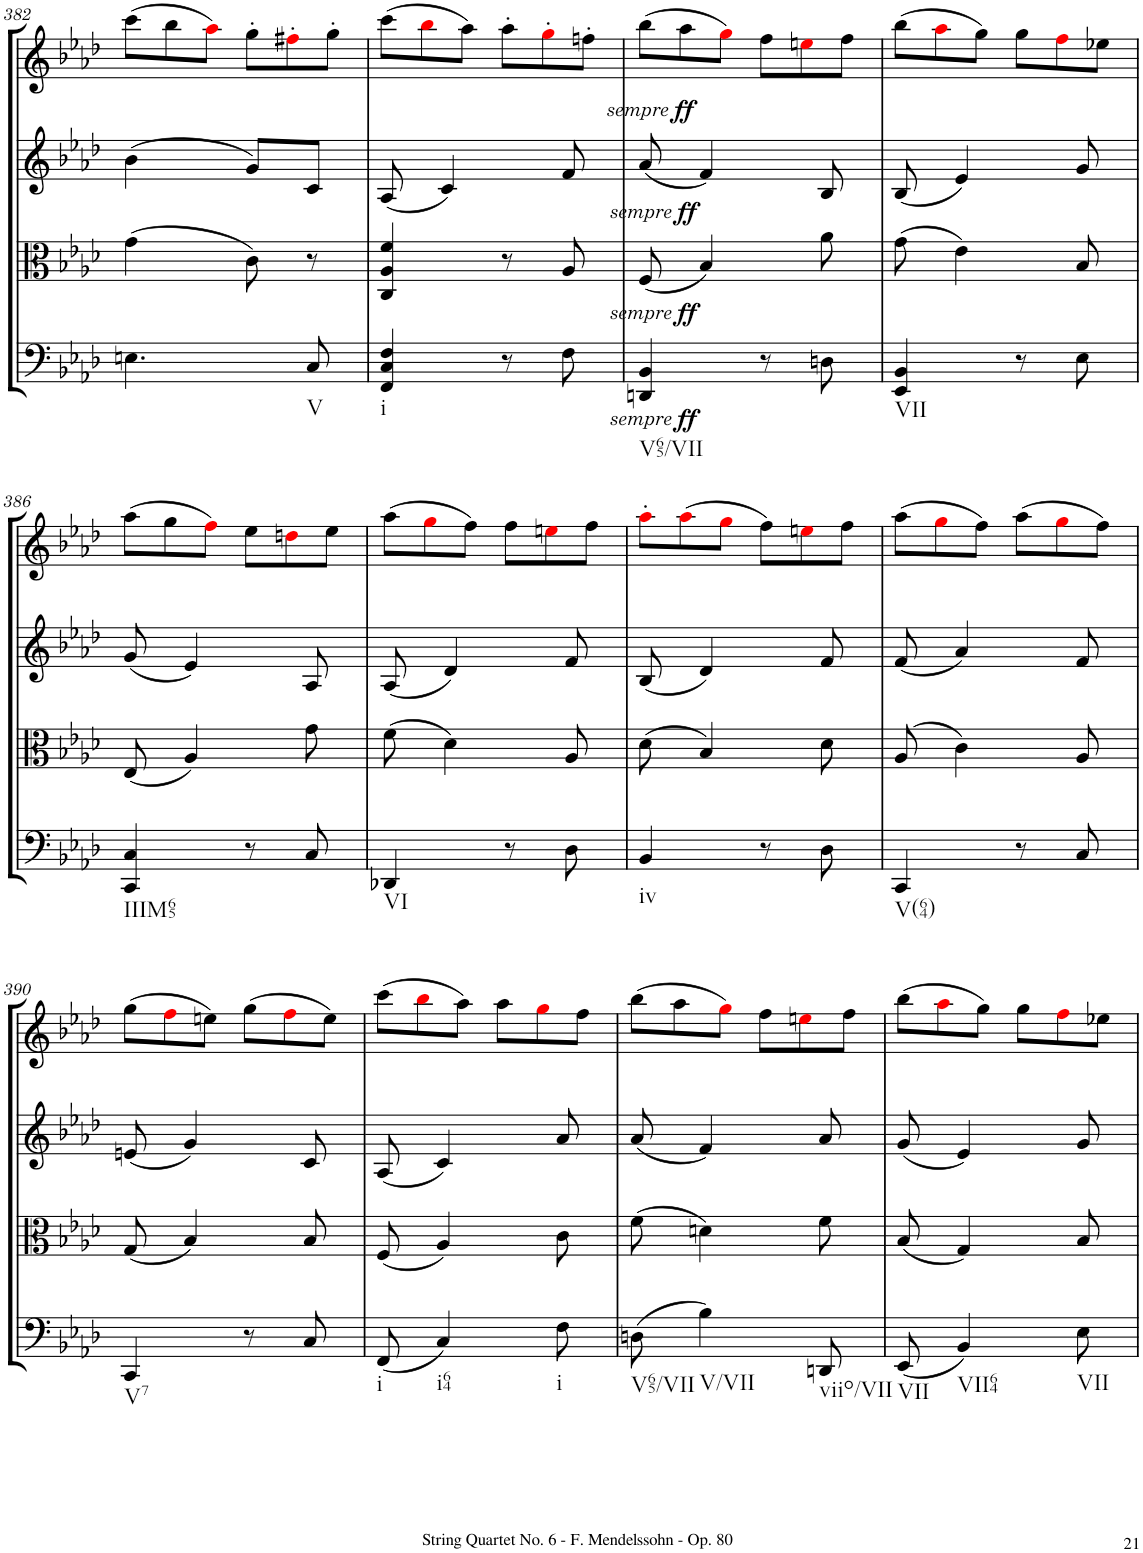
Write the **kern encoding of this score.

**kern	**dynam	**kern	**dynam	**kern	**dynam	**kern	**dynam
*part4	*part4	*part3	*part3	*part2	*part2	*part1	*part1
*staff4	*staff4	*staff3	*staff3	*staff2	*staff2	*staff1	*staff1
*I"Violoncello	*	*I"Viola	*	*I"Violino II	*	*I"Violino I	*
*I'Vc	*	*I'Vla	*	*I'Vln	*	*I'Vln	*
!!LO:PB:g=z
*clefF4	*	*clefC3	*	*clefG2	*	*clefG2	*
*k[b-e-a-d-]	*	*k[b-e-a-d-]	*	*k[b-e-a-d-]	*	*k[b-e-a-d-]	*
*M2/4	*	*M2/4	*	*M2/4	*	*M2/4	*
*	*	*	*	*	*	*Xtuplet	*
=382	=382	=382	=382	=382	=382	=382	=382
4.En\	.	(4g\	.	(4b-\	.	(12ccc\L	.
.	.	.	.	.	.	12bb-\	.
.	.	.	.	.	.	12aa-i\J)	.
.	.	8c\)	.	8g/L)	.	12gg'\L	.
.	.	.	.	.	.	12ff#X'i\	.
8C/	.	8r	.	8c/J	.	.	.
.	.	.	.	.	.	12gg'\J	.
=383	=383	=383	=383	=383	=383	=383	=383
4FF/ 4C/ 4F/	.	4C/ 4A-/ 4f/	.	(8A-/	.	(12ccc\L	.
.	.	.	.	.	.	12bb-i\	.
.	.	.	.	4c/)	.	.	.
.	.	.	.	.	.	12aa-\J)	.
8r	.	8r	.	.	.	12aa-'\L	.
.	.	.	.	.	.	12gg'i\	.
8F\	.	8A-/	.	8f/	.	.	.
.	.	.	.	.	.	12ffn'\J	.
=384	=384	=384	=384	=384	=384	=384	=384
!	!LO:DY:b	!	!	!	!	!	!
!	!LO:DY:n=1:b	!	!LO:DY:b	!	!	!	!
!	!	!	!LO:DY:n=1:b	!	!LO:DY:b	!	!
!	!	!	!	!	!LO:DY:n=1:b	!	!LO:DY:b
!	!	!	!	!	!	!	!LO:DY:n=1:b
4DDn/ 4BB-/	other-dynamics ff	(8F/	other-dynamics ff	(8a-/	other-dynamics ff	(12bb-\L	other-dynamics ff
.	.	.	.	.	.	12aa-\	.
.	.	4B-/)	.	4f/)	.	.	.
.	.	.	.	.	.	12ggi\J)	.
8r	.	.	.	.	.	12ff\L	.
.	.	.	.	.	.	12eeni\	.
8Dn\	.	8a-\	.	8B-/	.	.	.
.	.	.	.	.	.	12ff\J	.
=385	=385	=385	=385	=385	=385	=385	=385
4EE-/ 4BB-/	.	(8g\	.	(8B-/	.	(12bb-\L	.
.	.	.	.	.	.	12aa-i\	.
.	.	4e-\)	.	4e-/)	.	.	.
.	.	.	.	.	.	12gg\J)	.
8r	.	.	.	.	.	12gg\L	.
.	.	.	.	.	.	12ffi\	.
8E-\	.	8B-/	.	8g/	.	.	.
.	.	.	.	.	.	12ee-X\J	.
!!LO:LB:g=z
=386	=386	=386	=386	=386	=386	=386	=386
4CC/ 4C/	.	(8E-/	.	(8g/	.	(12aa-\L	.
.	.	.	.	.	.	12gg\	.
.	.	4A-/)	.	4e-/)	.	.	.
.	.	.	.	.	.	12ffi\J)	.
8r	.	.	.	.	.	12ee-\L	.
.	.	.	.	.	.	12ddni\	.
8C/	.	8g\	.	8A-/	.	.	.
.	.	.	.	.	.	12ee-\J	.
=387	=387	=387	=387	=387	=387	=387	=387
4DD-X/	.	(8f\	.	(8A-/	.	(12aa-\L	.
.	.	.	.	.	.	12ggi\	.
.	.	4d-\)	.	4d-/)	.	.	.
.	.	.	.	.	.	12ff\J)	.
8r	.	.	.	.	.	12ff\L	.
.	.	.	.	.	.	12eeni\	.
8D-\	.	8A-/	.	8f/	.	.	.
.	.	.	.	.	.	12ff\J	.
=388	=388	=388	=388	=388	=388	=388	=388
4BB-/	.	(8d-\	.	(8B-/	.	12aa-'i\L	.
.	.	.	.	.	.	(12aa-i\	.
.	.	4B-/)	.	4d-/)	.	.	.
.	.	.	.	.	.	12ggi\J	.
8r	.	.	.	.	.	12ff\L)	.
.	.	.	.	.	.	12eeni\	.
8D-\	.	8d-\	.	8f/	.	.	.
.	.	.	.	.	.	12ff\J	.
=389	=389	=389	=389	=389	=389	=389	=389
4CC/	.	(8A-/	.	(8f/	.	(12aa-\L	.
.	.	.	.	.	.	12ggi\	.
.	.	4c\)	.	4a-/)	.	.	.
.	.	.	.	.	.	12ff\J)	.
8r	.	.	.	.	.	(12aa-\L	.
.	.	.	.	.	.	12ggi\	.
8C/	.	8A-/	.	8f/	.	.	.
.	.	.	.	.	.	12ff\J)	.
!!LO:LB:g=z
=390	=390	=390	=390	=390	=390	=390	=390
4CC/	.	(8G/	.	(8en/	.	(12gg\L	.
.	.	.	.	.	.	12ffi\	.
.	.	4B-/)	.	4g/)	.	.	.
.	.	.	.	.	.	12een\J)	.
8r	.	.	.	.	.	(12gg\L	.
.	.	.	.	.	.	12ffi\	.
8C/	.	8B-/	.	8c/	.	.	.
.	.	.	.	.	.	12ee\J)	.
=391	=391	=391	=391	=391	=391	=391	=391
(8FF/	.	(8F/	.	(8A-/	.	(12ccc\L	.
.	.	.	.	.	.	12bb-i\	.
4C/)	.	4A-/)	.	4c/)	.	.	.
.	.	.	.	.	.	12aa-\J)	.
.	.	.	.	.	.	12aa-\L	.
.	.	.	.	.	.	12ggi\	.
8F\	.	8c\	.	8a-/	.	.	.
.	.	.	.	.	.	12ff\J	.
=392	=392	=392	=392	=392	=392	=392	=392
(8Dn\	.	(8f\	.	(8a-/	.	(12bb-\L	.
.	.	.	.	.	.	12aa-\	.
4B-\)	.	4dn\)	.	4f/)	.	.	.
.	.	.	.	.	.	12ggi\J)	.
.	.	.	.	.	.	12ff\L	.
.	.	.	.	.	.	12eeni\	.
8DDn/	.	8f\	.	8a-/	.	.	.
.	.	.	.	.	.	12ff\J	.
=393	=393	=393	=393	=393	=393	=393	=393
(8EE-/	.	(8B-/	.	(8g/	.	(12bb-\L	.
.	.	.	.	.	.	12aa-i\	.
4BB-/)	.	4G/)	.	4e-/)	.	.	.
.	.	.	.	.	.	12gg\J)	.
.	.	.	.	.	.	12gg\L	.
.	.	.	.	.	.	12ffi\	.
8E-\	.	8B-/	.	8g/	.	.	.
.	.	.	.	.	.	12ee-X\J	.
=	=	=	=	=	=	=	=
*-	*-	*-	*-	*-	*-	*-	*-
